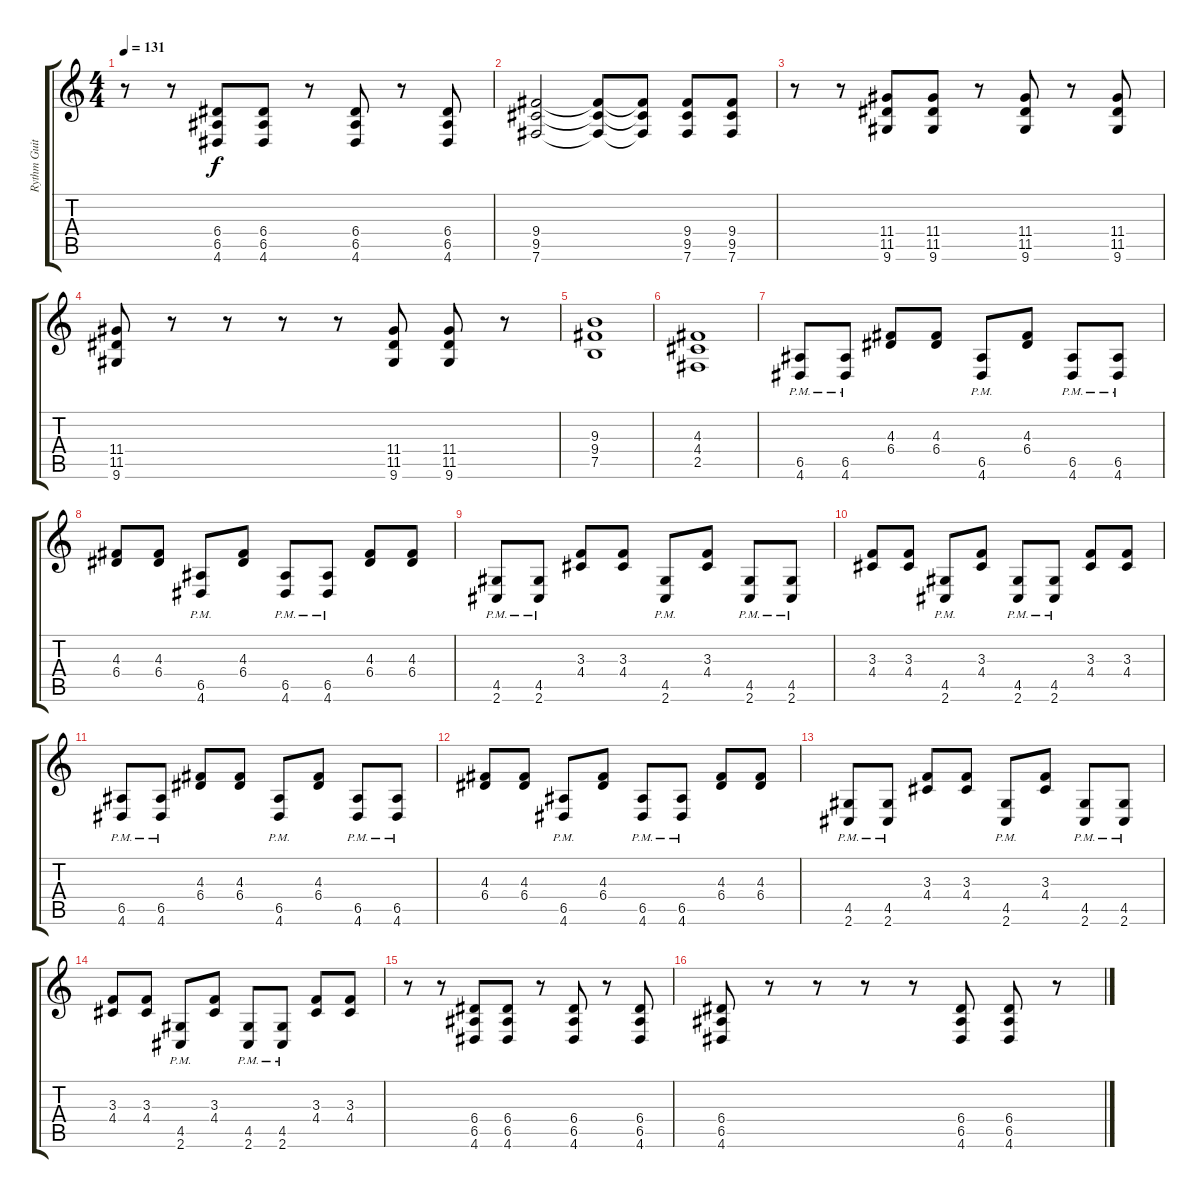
\track ("Rythm Guitar 1" "Rythm Guit") {instrument distortionguitar}
\staff {score tabs}
\tuning (B3 Gb3 D3 A2 E2 B1) {hide}
\ts (4 4)
\tempo 131
\clef g2
\ks c
r.8{dy f} r.8 (6.4 6.5 4.6).8 (6.4 6.5 4.6).8 r.8 (6.4 6.5 4.6).8 r.8 (6.4 6.5 4.6).8 |
(9.4 9.5 7.6).2 (9.4{t} 9.5{t} 7.6{t}).8 (9.4{t} 9.5{t} 7.6{t}).8 (9.4 9.5 7.6).8 (9.4 9.5 7.6).8 |
r.8 r.8 (11.4 11.5 9.6).8 (11.4 11.5 9.6).8 r.8 (11.4 11.5 9.6).8 r.8 (11.4 11.5 9.6).8 |
(11.4 11.5 9.6).8 r.8 r.8 r.8 r.8 (11.4 11.5 9.6).8 (11.4 11.5 9.6).8 r.8 |
(9.3 9.4 7.5).1 |
(4.3 4.4 2.5).1 |
(6.5{pm} 4.6{pm}).8 (6.5{pm} 4.6{pm}).8 (4.3 6.4).8 (4.3 6.4).8 (6.5{pm} 4.6{pm}).8 (4.3 6.4).8 (6.5{pm} 4.6{pm}).8 (6.5{pm} 4.6{pm}).8 |
(4.3 6.4).8 (4.3 6.4).8 (6.5{pm} 4.6{pm}).8 (4.3 6.4).8 (6.5{pm} 4.6{pm}).8 (6.5{pm} 4.6{pm}).8 (4.3 6.4).8 (4.3 6.4).8 |
(4.5{pm} 2.6{pm}).8 (4.5{pm} 2.6{pm}).8 (3.3 4.4).8 (3.3 4.4).8 (4.5{pm} 2.6{pm}).8 (3.3 4.4).8 (4.5{pm} 2.6{pm}).8 (4.5{pm} 2.6{pm}).8 |
(3.3 4.4).8 (3.3 4.4).8 (4.5{pm} 2.6{pm}).8 (3.3 4.4).8 (4.5{pm} 2.6{pm}).8 (4.5{pm} 2.6{pm}).8 (3.3 4.4).8 (3.3 4.4).8 |
(6.5{pm} 4.6{pm}).8 (6.5{pm} 4.6{pm}).8 (4.3 6.4).8 (4.3 6.4).8 (6.5{pm} 4.6{pm}).8 (4.3 6.4).8 (6.5{pm} 4.6{pm}).8 (6.5{pm} 4.6{pm}).8 |
(4.3 6.4).8 (4.3 6.4).8 (6.5{pm} 4.6{pm}).8 (4.3 6.4).8 (6.5{pm} 4.6{pm}).8 (6.5{pm} 4.6{pm}).8 (4.3 6.4).8 (4.3 6.4).8 |
(4.5{pm} 2.6{pm}).8 (4.5{pm} 2.6{pm}).8 (3.3 4.4).8 (3.3 4.4).8 (4.5{pm} 2.6{pm}).8 (3.3 4.4).8 (4.5{pm} 2.6{pm}).8 (4.5{pm} 2.6{pm}).8 |
(3.3 4.4).8 (3.3 4.4).8 (4.5{pm} 2.6{pm}).8 (3.3 4.4).8 (4.5{pm} 2.6{pm}).8 (4.5{pm} 2.6{pm}).8 (3.3 4.4).8 (3.3 4.4).8 |
r.8 r.8 (6.4 6.5 4.6).8 (6.4 6.5 4.6).8 r.8 (6.4 6.5 4.6).8 r.8 (6.4 6.5 4.6).8 |
(6.4 6.5 4.6).8 r.8 r.8 r.8 r.8 (6.4 6.5 4.6).8 (6.4 6.5 4.6).8 r.8
